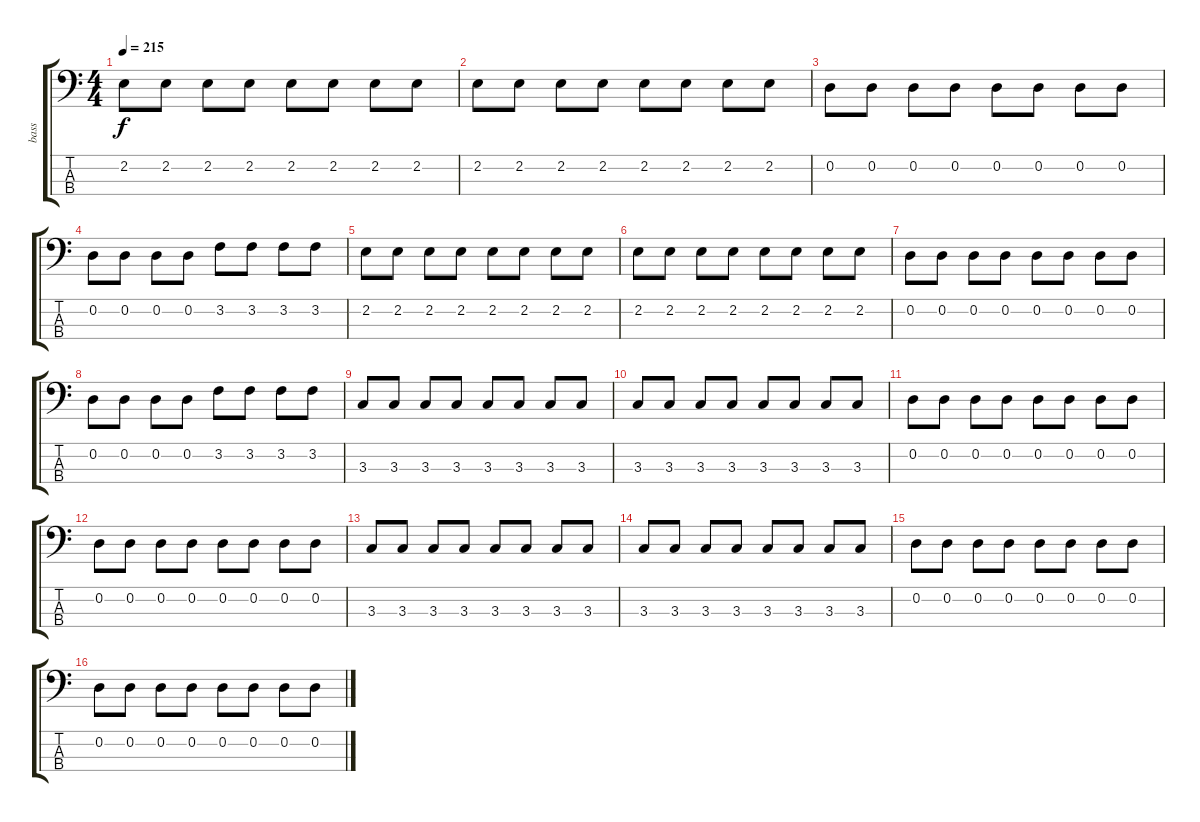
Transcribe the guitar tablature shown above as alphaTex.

\track ("bass" "bass") {instrument slapbass1}
\staff {score tabs}
\tuning (G2 D2 A1 E1) {hide}
\ts (4 4)
\tempo 215
\clef f4
\ks c
2.2.8{dy f} 2.2.8 2.2.8 2.2.8 2.2.8 2.2.8 2.2.8 2.2.8 |
2.2.8 2.2.8 2.2.8 2.2.8 2.2.8 2.2.8 2.2.8 2.2.8 |
0.2.8 0.2.8 0.2.8 0.2.8 0.2.8 0.2.8 0.2.8 0.2.8 |
0.2.8 0.2.8 0.2.8 0.2.8 3.2.8 3.2.8 3.2.8 3.2.8 |
2.2.8 2.2.8 2.2.8 2.2.8 2.2.8 2.2.8 2.2.8 2.2.8 |
2.2.8 2.2.8 2.2.8 2.2.8 2.2.8 2.2.8 2.2.8 2.2.8 |
0.2.8 0.2.8 0.2.8 0.2.8 0.2.8 0.2.8 0.2.8 0.2.8 |
0.2.8 0.2.8 0.2.8 0.2.8 3.2.8 3.2.8 3.2.8 3.2.8 |
3.3.8 3.3.8 3.3.8 3.3.8 3.3.8 3.3.8 3.3.8 3.3.8 |
3.3.8 3.3.8 3.3.8 3.3.8 3.3.8 3.3.8 3.3.8 3.3.8 |
0.2.8 0.2.8 0.2.8 0.2.8 0.2.8 0.2.8 0.2.8 0.2.8 |
0.2.8 0.2.8 0.2.8 0.2.8 0.2.8 0.2.8 0.2.8 0.2.8 |
3.3.8 3.3.8 3.3.8 3.3.8 3.3.8 3.3.8 3.3.8 3.3.8 |
3.3.8 3.3.8 3.3.8 3.3.8 3.3.8 3.3.8 3.3.8 3.3.8 |
0.2.8 0.2.8 0.2.8 0.2.8 0.2.8 0.2.8 0.2.8 0.2.8 |
0.2.8 0.2.8 0.2.8 0.2.8 0.2.8 0.2.8 0.2.8 0.2.8
